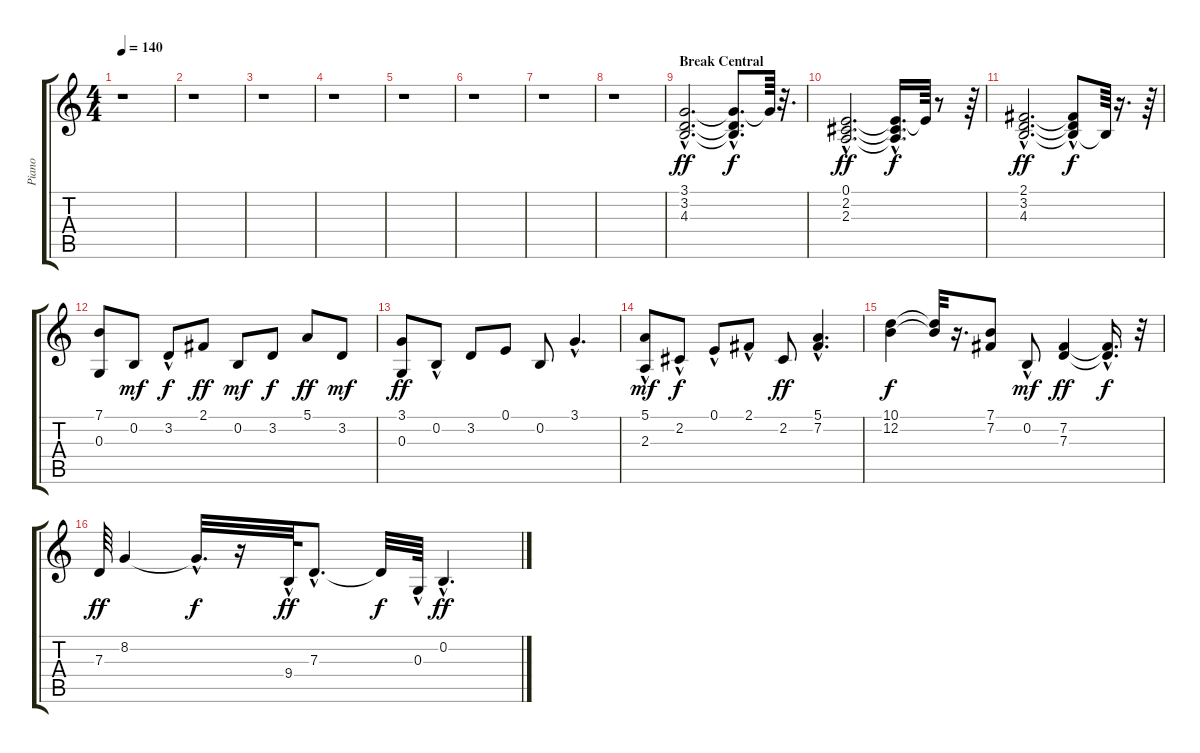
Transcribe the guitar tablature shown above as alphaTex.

\track ("Piano" "Piano") {instrument brightacousticpiano}
\staff {score tabs}
\tuning (E4 B3 G3 D3 A2 E2) {hide}
\ts (4 4)
\tempo 140
\clef g2
\ks c
r.1{dy f} |
r.1 |
r.1 |
r.1 |
r.1 |
r.1 |
r.1 |
r.1 |
\section ("" "Break Central")
(3.1{hac} 3.2{hac} 4.3{hac}).2{d dy ff} (3.1{hac t} 3.2{hac t} 4.3{hac t}).8{d dy f} 3.1{t}.64 r.32{d} |
(0.1{hac} 2.2{hac} 2.3{hac}).2{d dy ff} (0.1{hac t} 2.2{hac t} 2.3{hac t}).16{d dy f} 0.1{t}.64 r.8 r.64 |
(2.1{hac} 3.2{hac} 4.3{hac}).2{d dy ff} (2.1{hac t} 3.2{t} 4.3{t}).8{dy f} 4.3{t}.64 r.16{d} r.64 |
(7.1 0.3).8 0.2.8{dy mf} 3.2{hac}.8{dy f} 2.1.8{dy ff} 0.2.8{dy mf} 3.2.8{dy f} 5.1.8{dy ff} 3.2.8{dy mf} |
(3.1 0.3).8{dy ff} 0.2{hac}.8 3.2.8 0.1.8 0.2.8 3.1{hac}.4{d} |
(5.1{hac} 2.3).8{dy mf} 2.2{hac}.8{dy f} 0.1{hac}.8 2.1{hac}.8 2.2.8{dy ff} (5.1{hac} 7.2{hac}).4{d} |
(10.1 12.2).4{dy f} (10.1{t} 12.2{t}).32 r.16{d} (7.1 7.2).8 0.2{hac}.8{dy mf} (7.2 7.3).4{dy ff} (7.2{t} 7.3{hac t}).16{d dy f} r.32 |
7.3.64{dy ff} 8.2.4 8.2{hac t}.32{d dy f} r.16 9.4{hac}.64{dy ff} 7.3{hac}.8{d} 7.3{t}.32{dy f} 0.3{hac}.64 0.2{hac}.4{d dy ff}
